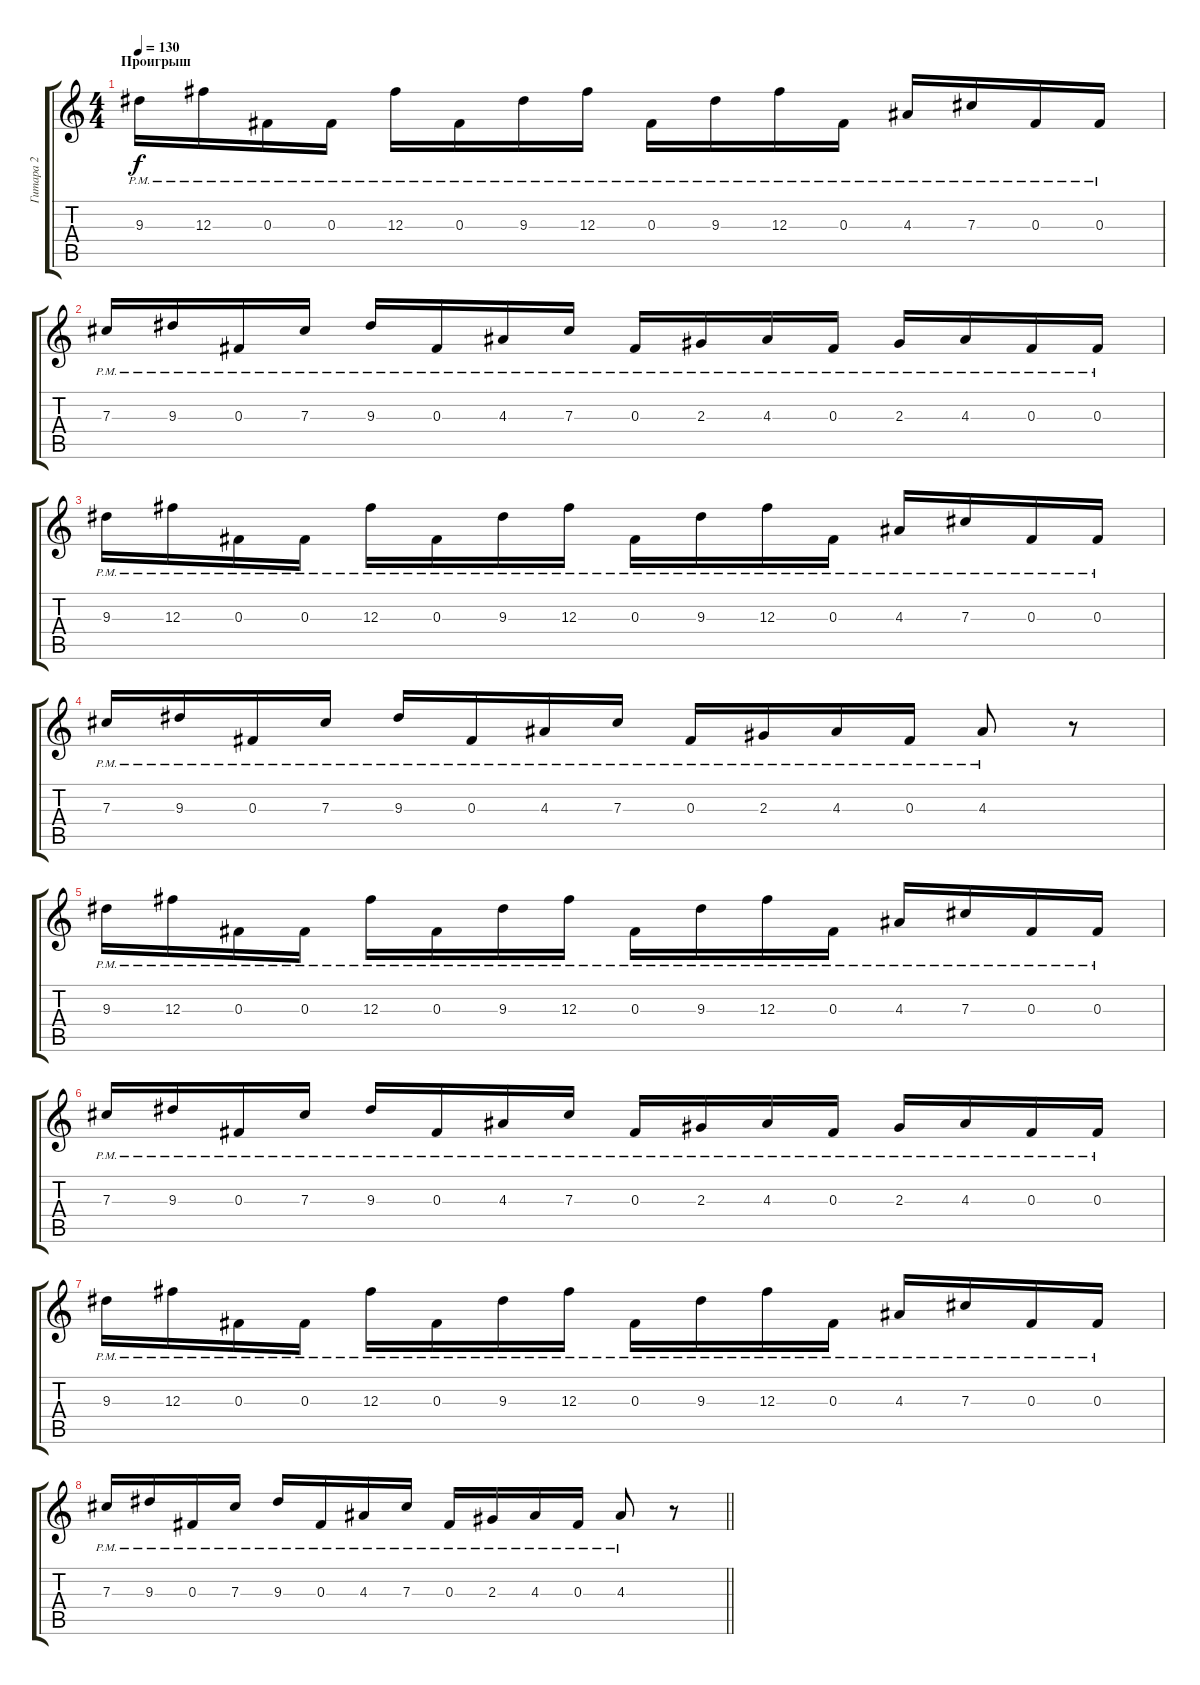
\track ("Гитара 2" "Гитара 2") {instrument distortionguitar}
\staff {score tabs}
\tuning (Eb4 Bb3 Gb3 Db3 Ab2 Eb2) {hide}
\ts (4 4)
\section ("" "Проигрыш")
\tempo 130
\clef g2
\ks c
9.3{pm}.16{dy f} 12.3{pm}.16 0.3{pm}.16 0.3{pm}.16 12.3{pm}.16 0.3{pm}.16 9.3{pm}.16 12.3{pm}.16 0.3{pm}.16 9.3{pm}.16 12.3{pm}.16 0.3{pm}.16 4.3{pm}.16 7.3{pm}.16 0.3{pm}.16 0.3{pm}.16 |
7.3{pm}.16 9.3{pm}.16 0.3{pm}.16 7.3{pm}.16 9.3{pm}.16 0.3{pm}.16 4.3{pm}.16 7.3{pm}.16 0.3{pm}.16 2.3{pm}.16 4.3{pm}.16 0.3{pm}.16 2.3{pm}.16 4.3{pm}.16 0.3{pm}.16 0.3{pm}.16 |
9.3{pm}.16 12.3{pm}.16 0.3{pm}.16 0.3{pm}.16 12.3{pm}.16 0.3{pm}.16 9.3{pm}.16 12.3{pm}.16 0.3{pm}.16 9.3{pm}.16 12.3{pm}.16 0.3{pm}.16 4.3{pm}.16 7.3{pm}.16 0.3{pm}.16 0.3{pm}.16 |
7.3{pm}.16 9.3{pm}.16 0.3{pm}.16 7.3{pm}.16 9.3{pm}.16 0.3{pm}.16 4.3{pm}.16 7.3{pm}.16 0.3{pm}.16 2.3{pm}.16 4.3{pm}.16 0.3{pm}.16 4.3{pm}.8 r.8 |
9.3{pm}.16 12.3{pm}.16 0.3{pm}.16 0.3{pm}.16 12.3{pm}.16 0.3{pm}.16 9.3{pm}.16 12.3{pm}.16 0.3{pm}.16 9.3{pm}.16 12.3{pm}.16 0.3{pm}.16 4.3{pm}.16 7.3{pm}.16 0.3{pm}.16 0.3{pm}.16 |
7.3{pm}.16 9.3{pm}.16 0.3{pm}.16 7.3{pm}.16 9.3{pm}.16 0.3{pm}.16 4.3{pm}.16 7.3{pm}.16 0.3{pm}.16 2.3{pm}.16 4.3{pm}.16 0.3{pm}.16 2.3{pm}.16 4.3{pm}.16 0.3{pm}.16 0.3{pm}.16 |
9.3{pm}.16 12.3{pm}.16 0.3{pm}.16 0.3{pm}.16 12.3{pm}.16 0.3{pm}.16 9.3{pm}.16 12.3{pm}.16 0.3{pm}.16 9.3{pm}.16 12.3{pm}.16 0.3{pm}.16 4.3{pm}.16 7.3{pm}.16 0.3{pm}.16 0.3{pm}.16 |
\barLineRight lightlight
7.3{pm}.16 9.3{pm}.16 0.3{pm}.16 7.3{pm}.16 9.3{pm}.16 0.3{pm}.16 4.3{pm}.16 7.3{pm}.16 0.3{pm}.16 2.3{pm}.16 4.3{pm}.16 0.3{pm}.16 4.3{pm}.8 r.8
